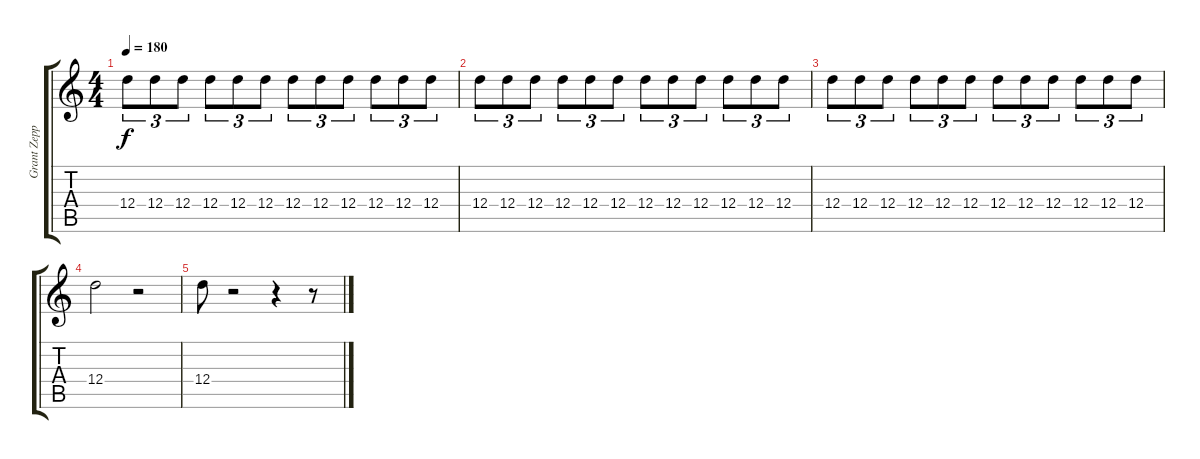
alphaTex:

\track ("Grant Zeppelin" "Grant Zepp") {instrument distortionguitar}
\staff {score tabs}
\tuning (E4 B3 G3 D3 A2 E2) {hide}
\ts (4 4)
\tempo 180
\clef g2
\ks c
12.4.8{tu (3 2) dy f} 12.4.8{tu (3 2)} 12.4.8{tu (3 2)} 12.4.8{tu (3 2)} 12.4.8{tu (3 2)} 12.4.8{tu (3 2)} 12.4.8{tu (3 2)} 12.4.8{tu (3 2)} 12.4.8{tu (3 2)} 12.4.8{tu (3 2)} 12.4.8{tu (3 2)} 12.4.8{tu (3 2)} |
12.4.8{tu (3 2)} 12.4.8{tu (3 2)} 12.4.8{tu (3 2)} 12.4.8{tu (3 2)} 12.4.8{tu (3 2)} 12.4.8{tu (3 2)} 12.4.8{tu (3 2)} 12.4.8{tu (3 2)} 12.4.8{tu (3 2)} 12.4.8{tu (3 2)} 12.4.8{tu (3 2)} 12.4.8{tu (3 2)} |
12.4.8{tu (3 2)} 12.4.8{tu (3 2)} 12.4.8{tu (3 2)} 12.4.8{tu (3 2)} 12.4.8{tu (3 2)} 12.4.8{tu (3 2)} 12.4.8{tu (3 2)} 12.4.8{tu (3 2)} 12.4.8{tu (3 2)} 12.4.8{tu (3 2)} 12.4.8{tu (3 2)} 12.4.8{tu (3 2)} |
12.4.2 r.2 |
12.4.8 r.2 r.4 r.8
